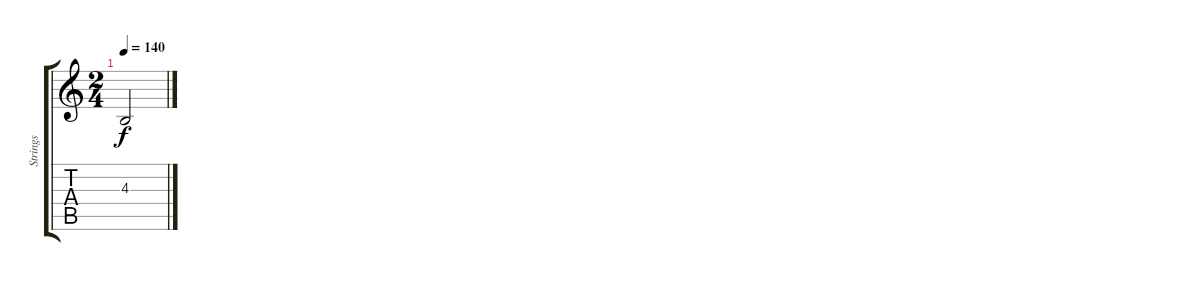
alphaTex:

\track ("Strings" "Strings") {instrument stringensemble1}
\staff {score tabs}
\tuning (E4 B3 G3 D3 A2 E2) {hide}
\ts (2 4)
\tempo 140
\clef g2
\ks c
4.3.2{dy f}
